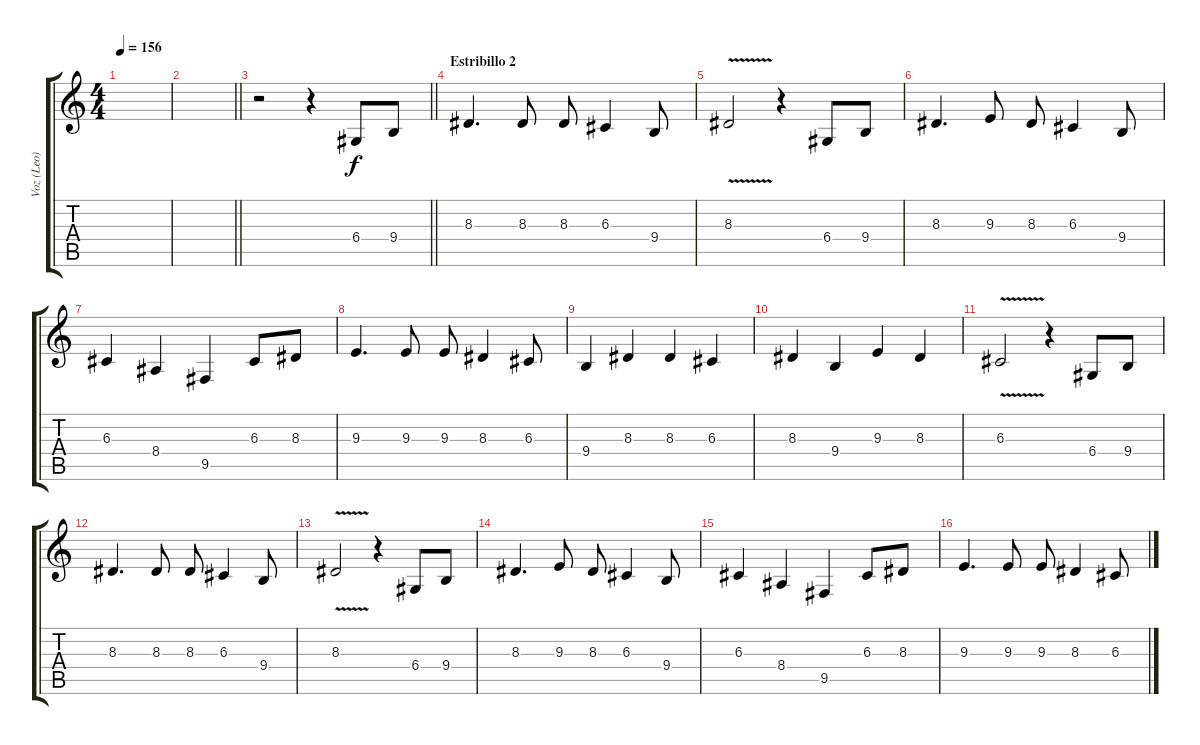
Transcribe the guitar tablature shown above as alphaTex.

\track ("Voz (Leo)" "Voz (Leo)") {instrument altosax}
\staff {score tabs}
\tuning (E4 B3 G3 D3 A2 E2) {hide}
\ts (4 4)
\tempo 156
\clef g2
\ks c
|
\barLineRight lightlight
|
\barLineRight lightlight
r.2 r.4 6.4.8 9.4.8 |
\section ("" "Estribillo 2")
8.3.4{d} 8.3.8 8.3.8 6.3.4 9.4.8 |
8.3{v}.2 r.4 6.4.8 9.4.8 |
8.3.4{d} 9.3.8 8.3.8 6.3.4 9.4.8 |
6.3.4 8.4.4 9.5.4 6.3.8 8.3.8 |
9.3.4{d} 9.3.8 9.3.8 8.3.4 6.3.8 |
9.4.4 8.3.4 8.3.4 6.3.4 |
8.3.4 9.4.4 9.3.4 8.3.4 |
6.3{v}.2 r.4 6.4.8 9.4.8 |
8.3.4{d} 8.3.8 8.3.8 6.3.4 9.4.8 |
8.3{v}.2 r.4 6.4.8 9.4.8 |
8.3.4{d} 9.3.8 8.3.8 6.3.4 9.4.8 |
6.3.4 8.4.4 9.5.4 6.3.8 8.3.8 |
9.3.4{d} 9.3.8 9.3.8 8.3.4 6.3.8
